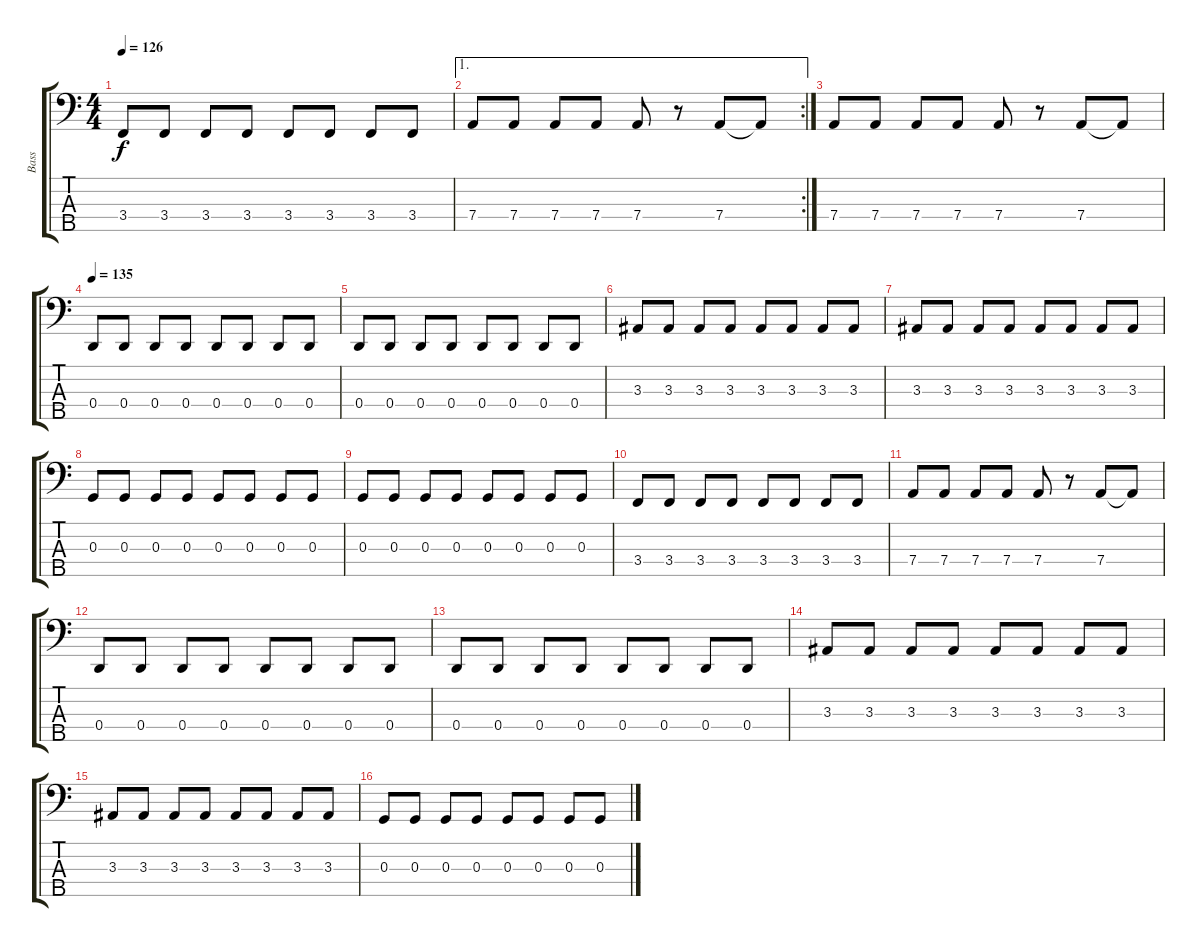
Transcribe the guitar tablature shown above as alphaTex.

\track ("Bass" "Bass") {instrument slapbass2}
\staff {score tabs}
\tuning (F2 C2 G1 D1 A0) {hide}
\ts (4 4)
\tempo 126
\clef f4
\ks c
3.4.8{dy f} 3.4.8 3.4.8 3.4.8 3.4.8 3.4.8 3.4.8 3.4.8 |
\ae 1
\rc 2
7.4.8 7.4.8 7.4.8 7.4.8 7.4.8 r.8 7.4.8 7.4{t}.8 |
7.4.8 7.4.8 7.4.8 7.4.8 7.4.8 r.8 7.4.8 7.4{t}.8 |
\tempo 135
0.4.8 0.4.8 0.4.8 0.4.8 0.4.8 0.4.8 0.4.8 0.4.8 |
0.4.8 0.4.8 0.4.8 0.4.8 0.4.8 0.4.8 0.4.8 0.4.8 |
3.3.8 3.3.8 3.3.8 3.3.8 3.3.8 3.3.8 3.3.8 3.3.8 |
3.3.8 3.3.8 3.3.8 3.3.8 3.3.8 3.3.8 3.3.8 3.3.8 |
0.3.8 0.3.8 0.3.8 0.3.8 0.3.8 0.3.8 0.3.8 0.3.8 |
0.3.8 0.3.8 0.3.8 0.3.8 0.3.8 0.3.8 0.3.8 0.3.8 |
3.4.8 3.4.8 3.4.8 3.4.8 3.4.8 3.4.8 3.4.8 3.4.8 |
7.4.8 7.4.8 7.4.8 7.4.8 7.4.8 r.8 7.4.8 7.4{t}.8 |
0.4.8 0.4.8 0.4.8 0.4.8 0.4.8 0.4.8 0.4.8 0.4.8 |
0.4.8 0.4.8 0.4.8 0.4.8 0.4.8 0.4.8 0.4.8 0.4.8 |
3.3.8 3.3.8 3.3.8 3.3.8 3.3.8 3.3.8 3.3.8 3.3.8 |
3.3.8 3.3.8 3.3.8 3.3.8 3.3.8 3.3.8 3.3.8 3.3.8 |
0.3.8 0.3.8 0.3.8 0.3.8 0.3.8 0.3.8 0.3.8 0.3.8
